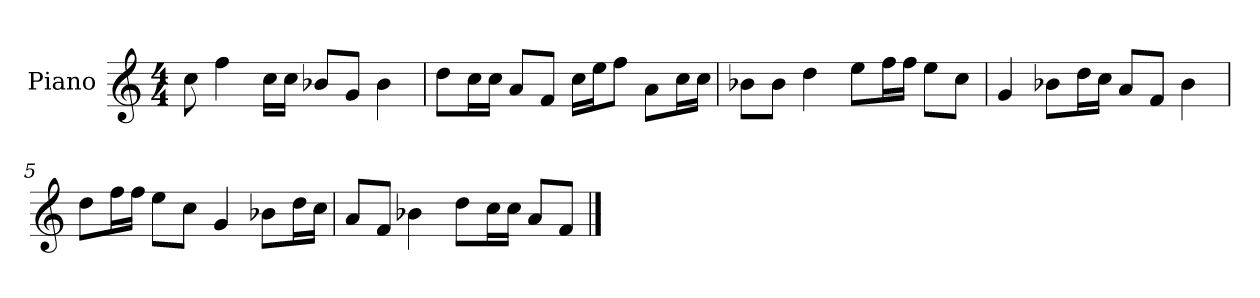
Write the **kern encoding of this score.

**kern
*part1
*staff1
*I"Piano
*I'P-no
*clefG2
*k[]
*M4/4
*MM90
=1
8cc\
4ff\
16cc\LL
16cc\JJ
8b-X/L
8g/J
4b-\
=2
8dd\L
16cc\L
16cc\JJ
8a/L
8f/J
16cc\LL
16ee\J
8ff\J
8a\L
16cc\L
16cc\JJ
=3
8b-X\L
8b-\J
4dd\
8ee\L
16ff\L
16ff\JJ
8ee\L
8cc\J
=4
4g/
8b-X\L
16dd\L
16cc\JJ
8a/L
8f/J
4b-\
!!LO:LB:g=z
=5
8dd\L
16ff\L
16ff\JJ
8ee\L
8cc\J
4g/
8b-X\L
16dd\L
16cc\JJ
=6
8a/L
8f/J
4b-X\
8dd\L
16cc\L
16cc\JJ
8a/L
8f/J
==
*-
